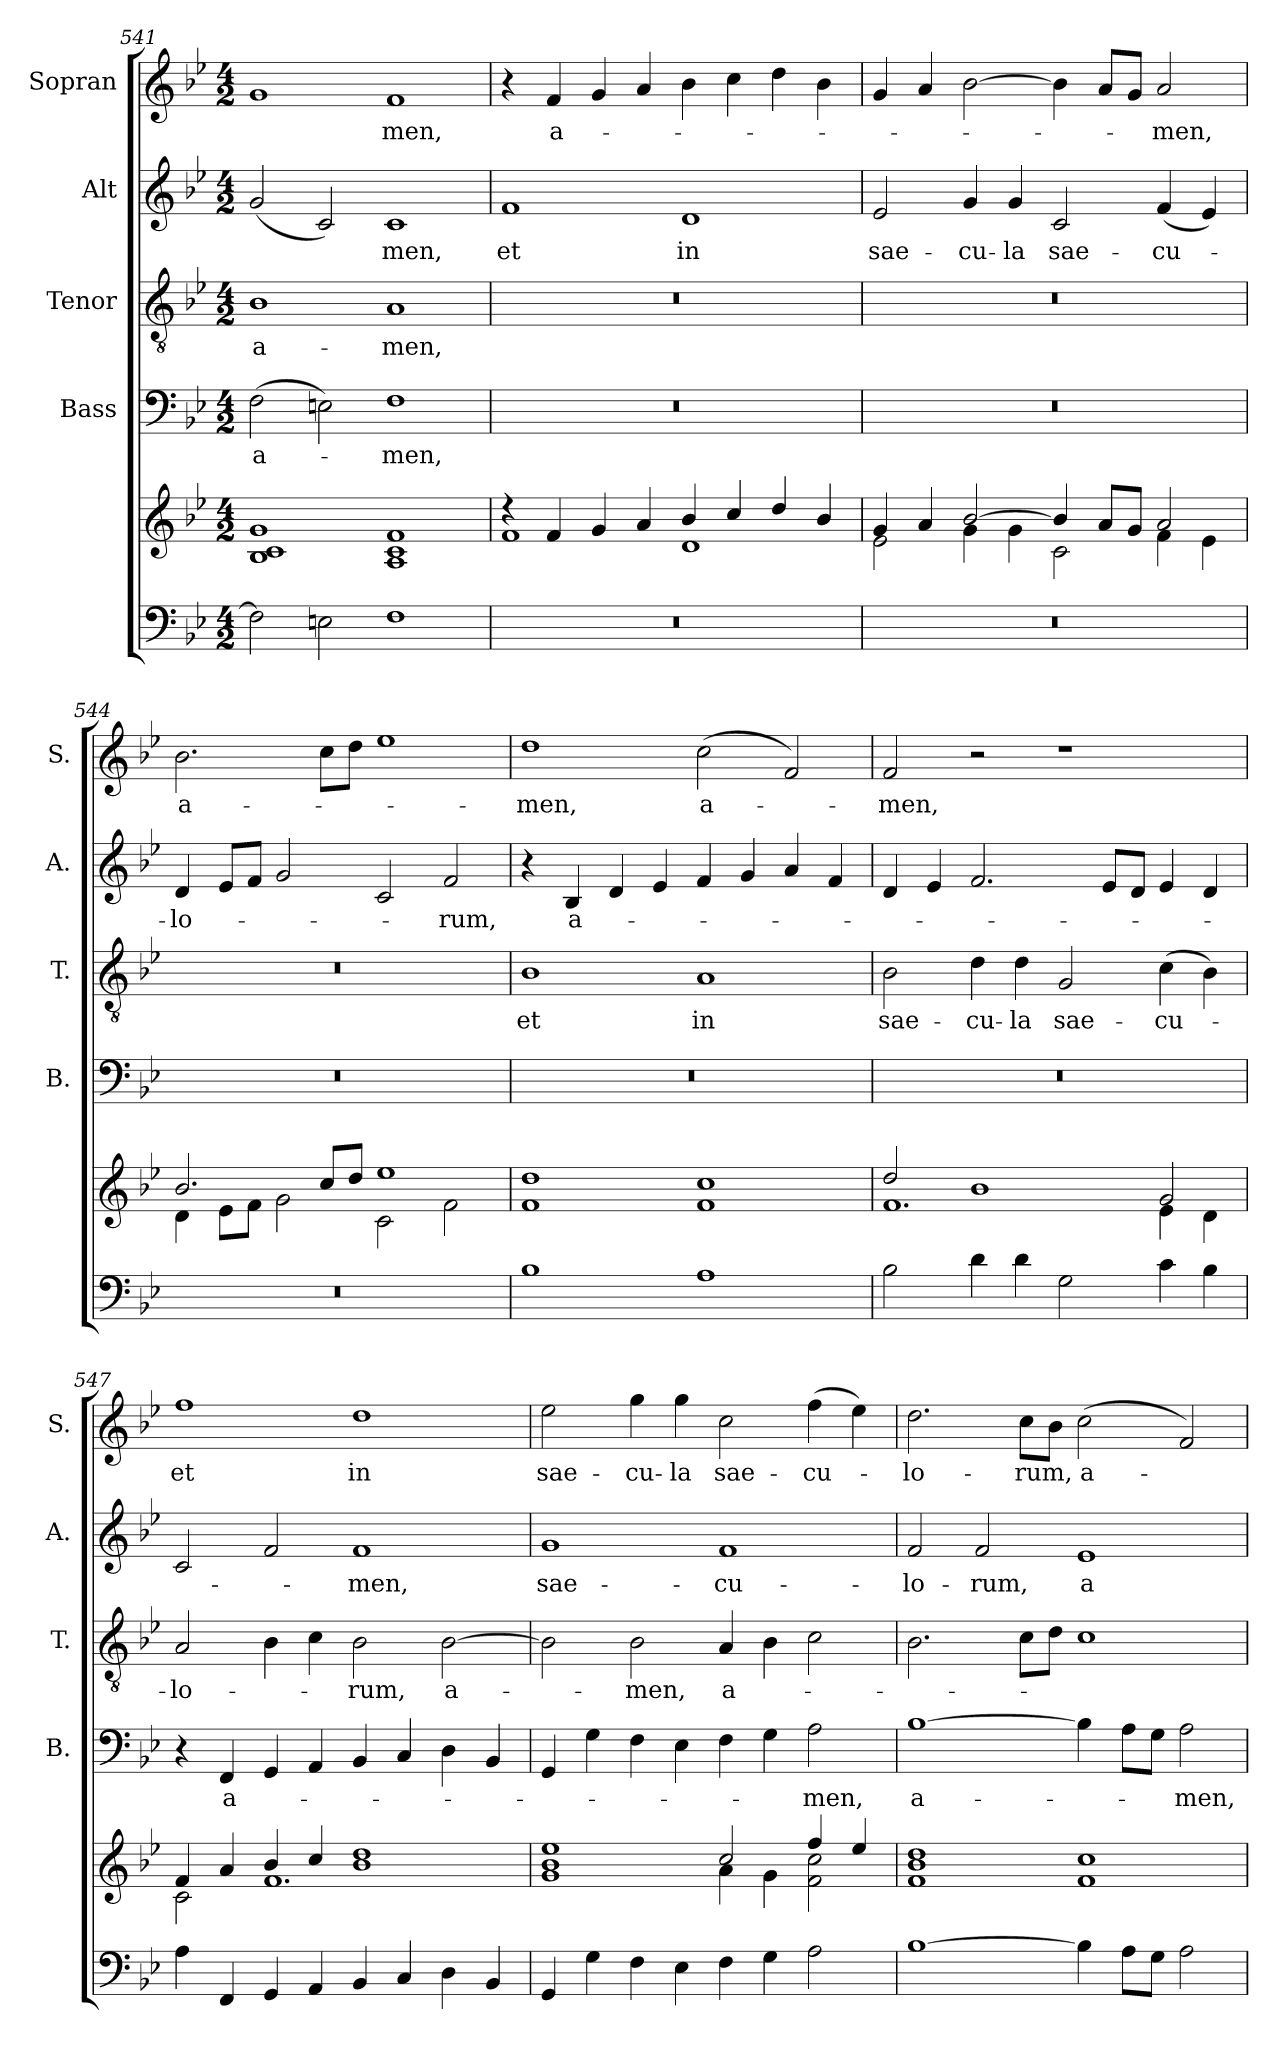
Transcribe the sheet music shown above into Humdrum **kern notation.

**kern	**kern	**kern	**text	**kern	**text	**kern	**text	**kern	**text
*part5	*part5	*part4	*part4	*part3	*part3	*part2	*part2	*part1	*part1
*staff6	*staff5	*staff4	*staff4	*staff3	*staff3	*staff2	*staff2	*staff1	*staff1
*	*	*I"Bass	*	*I"Tenor	*	*I"Alt	*	*I"Sopran	*
*	*	*I'B.	*	*I'T.	*	*I'A.	*	*I'S.	*
!!LO:LB:g=z
*clefF4	*clefG2	*clefF4	*	*clefGv2	*	*clefG2	*	*clefG2	*
*k[b-e-]	*k[b-e-]	*k[b-e-]	*	*k[b-e-]	*	*k[b-e-]	*	*k[b-e-]	*
*B-:	*B-:	*B-:	*	*B-:	*	*B-:	*	*B-:	*
*M4/2	*M4/2	*M4/2	*	*M4/2	*	*M4/2	*	*M4/2	*
=541	=541	=541	=541	=541	=541	=541	=541	=541	=541
!	!	!	!LO:LY:b	!	!LO:LY:b	!	!	!	!
2F\]	1B- 1c 1g	(>2F\	a-	1B-	a-	(<2g/	.	1g	.
2En\	.	2En\)	.	.	.	2c/)	.	.	.
!	!	!	!LO:LY:b	!	!LO:LY:b	!	!LO:LY:b	!	!LO:LY:b
1F	1A 1c 1f	1F	-men,	1A	-men,	1c	-men,	1f	-men,
=542	=542	=542	=542	=542	=542	=542	=542	=542	=542
*	*^	*	*	*	*	*	*	*	*
!	!	!	!	!	!	!	!	!LO:LY:b	!	!
0r	4rdd	1f	0r	.	0r	.	1f	et	4r	.
!	!	!	!	!	!	!	!	!	!	!LO:LY:b
.	4f/	.	.	.	.	.	.	.	4f/	a-
.	4g/	.	.	.	.	.	.	.	4g/	.
.	4a/	.	.	.	.	.	.	.	4a/	.
!	!	!	!	!	!	!	!	!LO:LY:b	!	!
.	4b-/	1d	.	.	.	.	1d	in	4b-\	.
.	4cc/	.	.	.	.	.	.	.	4cc\	.
.	4dd/	.	.	.	.	.	.	.	4dd\	.
.	4b-/	.	.	.	.	.	.	.	4b-\	.
=543	=543	=543	=543	=543	=543	=543	=543	=543	=543	=543
!	!	!	!	!	!	!	!	!LO:LY:b	!	!
0r	4g/	2e-\	0r	.	0r	.	2e-/	sae-	4g/	.
.	4a/	.	.	.	.	.	.	.	4a/	.
!	!	!	!	!	!	!	!	!LO:LY:b	!	!
.	[>2b-/	4g\	.	.	.	.	4g/	-cu-	[2b-\	.
!	!	!	!	!	!	!	!	!LO:LY:b	!	!
.	.	4g\	.	.	.	.	4g/	-la	.	.
!	!	!	!	!	!	!	!	!LO:LY:b	!	!
.	4b-/]	2c\	.	.	.	.	2c/	sae-	4b-\]	.
.	8a/L	.	.	.	.	.	.	.	8a/L	.
.	8g/J	.	.	.	.	.	.	.	8g/J	.
!	!	!	!	!	!	!	!	!LO:LY:b	!	!LO:LY:b
.	2a/	4f\	.	.	.	.	(<4f/	-cu-	2a/	-men,
.	.	4e-\	.	.	.	.	4e-/)	.	.	.
=544	=544	=544	=544	=544	=544	=544	=544	=544	=544	=544
!	!	!	!	!	!	!	!	!LO:LY:b	!	!LO:LY:b
0r	2.b-/	4d\	0r	.	0r	.	4d/	-lo-	2.b-\	a-
.	.	8e-\L	.	.	.	.	8e-/L	.	.	.
.	.	8f\J	.	.	.	.	8f/J	.	.	.
.	.	2g\	.	.	.	.	2g/	.	.	.
.	8cc/L	.	.	.	.	.	.	.	8cc\L	.
.	8dd/J	.	.	.	.	.	.	.	8dd\J	.
.	1ee-	2c\	.	.	.	.	2c/	.	1ee-	.
!	!	!	!	!	!	!	!	!LO:LY:b	!	!
.	.	2f\	.	.	.	.	2f/	-rum,	.	.
!!LO:PB:g=z
=545	=545	=545	=545	=545	=545	=545	=545	=545	=545	=545
!	!	!	!	!	!	!LO:LY:b	!	!	!	!LO:LY:b
*	*v	*v	*	*	*	*	*	*	*	*
1B-	1f 1dd	0r	.	1B-	et	4r	.	1dd	-men,
!	!	!	!	!	!	!	!LO:LY:b	!	!
.	.	.	.	.	.	4B-/	a-	.	.
.	.	.	.	.	.	4d/	.	.	.
.	.	.	.	.	.	4e-/	.	.	.
!	!	!	!	!	!LO:LY:b	!	!	!	!LO:LY:b
1A	1f 1cc	.	.	1A	in	4f/	.	(>2cc\	a-
.	.	.	.	.	.	4g/	.	.	.
.	.	.	.	.	.	4a/	.	2f/)	.
.	.	.	.	.	.	4f/	.	.	.
=546	=546	=546	=546	=546	=546	=546	=546	=546	=546
*	*^	*	*	*	*	*	*	*	*
!	!	!	!	!	!	!LO:LY:b	!	!	!	!LO:LY:b
2B-\	2dd/	1.f	0r	.	2B-\	sae-	4d/	.	2f/	-men,
.	.	.	.	.	.	.	4e-/	.	.	.
!	!	!	!	!	!	!LO:LY:b	!	!	!	!
4d\	1b-	.	.	.	4d\	-cu-	2.f/	.	2r	.
!	!	!	!	!	!	!LO:LY:b	!	!	!	!
4d\	.	.	.	.	4d\	-la	.	.	.	.
!	!	!	!	!	!	!LO:LY:b	!	!	!	!
2G\	.	.	.	.	2G/	sae-	.	.	1r	.
.	.	.	.	.	.	.	8e-/L	.	.	.
.	.	.	.	.	.	.	8d/J	.	.	.
!	!	!	!	!	!	!LO:LY:b	!	!	!	!
4c\	2g/	4e-\	.	.	(>4c\	-cu-	4e-/	.	.	.
4B-\	.	4d\	.	.	4B-\)	.	4d/	.	.	.
=547	=547	=547	=547	=547	=547	=547	=547	=547	=547	=547
!	!	!	!	!	!	!LO:LY:b	!	!	!	!LO:LY:b
4A\	4f/	2c\	4r	.	2A/	-lo-	2c/	.	1ff	et
!	!	!	!	!LO:LY:b	!	!	!	!	!	!
4FF/	4a/	.	4FF/	a-	.	.	.	.	.	.
4GG/	4b-/	1.f	4GG/	.	4B-\	.	2f/	.	.	.
4AA/	4cc/	.	4AA/	.	4c\	.	.	.	.	.
!	!	!	!	!	!	!LO:LY:b	!	!LO:LY:b	!	!LO:LY:b
4BB-/	1b- 1dd	.	4BB-/	.	2B-\	-rum,	1f	-men,	1dd	in
4C/	.	.	4C/	.	.	.	.	.	.	.
!	!	!	!	!	!	!LO:LY:b	!	!	!	!
4D\	.	.	4D\	.	[2B-\	a-	.	.	.	.
4BB-/	.	.	4BB-/	.	.	.	.	.	.	.
!!LO:LB:g=z
=548	=548	=548	=548	=548	=548	=548	=548	=548	=548	=548
!	!	!	!	!	!	!	!	!LO:LY:b	!	!LO:LY:b
4GG/	1ee-	1g 1b-	4GG/	.	2B-\]	.	1g	sae-	2ee-\	sae-
4G\	.	.	4G\	.	.	.	.	.	.	.
!	!	!	!	!	!	!LO:LY:b	!	!	!	!LO:LY:b
4F\	.	.	4F\	.	2B-\	-men,	.	.	4gg\	-cu-
!	!	!	!	!	!	!	!	!	!	!LO:LY:b
4E-\	.	.	4E-\	.	.	.	.	.	4gg\	-la
!	!	!	!	!	!	!LO:LY:b	!	!LO:LY:b	!	!LO:LY:b
4F\	2cc/	4a\	4F\	.	4A/	a-	1f	-cu-	2cc\	sae-
4G\	.	4g\	4G\	.	4B-\	.	.	.	.	.
!	!	!	!	!LO:LY:b	!	!	!	!	!	!LO:LY:b
2A\	4ff/	2f\ 2cc\	2A\	-men,	2c\	.	.	.	(>4ff\	-cu-
.	4ee-/	.	.	.	.	.	.	.	4ee-\)	.
*	*v	*v	*	*	*	*	*	*	*	*
=549	=549	=549	=549	=549	=549	=549	=549	=549	=549
!	!	!	!LO:LY:b	!	!	!	!LO:LY:b	!	!LO:LY:b
[1B-	1f 1b- 1dd	[1B-	a-	2.B-\	.	2f/	-lo-	2.dd\	-lo-
!	!	!	!	!	!	!	!LO:LY:b	!	!
.	.	.	.	.	.	2f/	-rum,	.	.
!	!	!	!	!	!	!	!	!	!LO:LY:b
.	.	.	.	8c\L	.	.	.	8cc\L	-rum,
.	.	.	.	8d\J	.	.	.	8b-\J	.
!	!	!	!	!	!	!	!LO:LY:b	!	!LO:LY:b
4B-\]	1f 1cc	4B-\]	.	1c	.	1e-	a-	(>2cc\	a-
8A\L	.	8A\L	.	.	.	.	.	.	.
8G\J	.	8G\J	.	.	.	.	.	.	.
!	!	!	!LO:LY:b	!	!	!	!	!	!
2A\	.	2A\	-men,	.	.	.	.	2f/)	.
=	=	=	=	=	=	=	=	=	=
*-	*-	*-	*-	*-	*-	*-	*-	*-	*-
